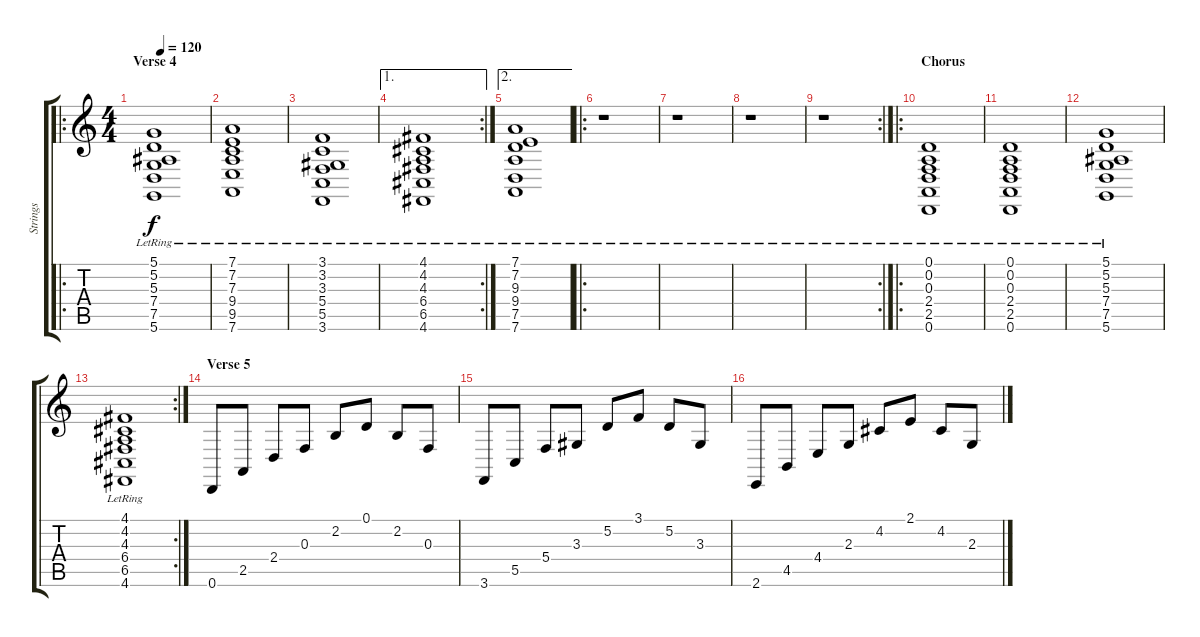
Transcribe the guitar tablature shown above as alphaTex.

\track ("Strings" "Strings") {instrument stringensemble1}
\staff {score tabs}
\tuning (D4 A3 F3 C3 G2 D2) {hide}
\ro
\ts (4 4)
\section ("" "Verse 4")
\tempo 120
\clef g2
\ks c
(5.1{lr} 5.2{lr} 5.3{lr} 7.4{lr} 7.5{lr} 5.6{lr}).1{dy f} |
(7.1{lr} 7.2{lr} 7.3{lr} 9.4{lr} 9.5{lr} 7.6{lr}).1 |
(3.1{lr} 3.2{lr} 3.3{lr} 5.4{lr} 5.5{lr} 3.6{lr}).1 |
\ae 1
\rc 2
(4.1{lr} 4.2{lr} 4.3{lr} 6.4{lr} 6.5{lr} 4.6{lr}).1 |
\ae 2
(7.1{lr} 7.2{lr} 9.3{lr} 9.4{lr} 7.5{lr} 7.6{lr}).1 |
\ro
r.1 |
r.1 |
r.1 |
\rc 2
r.1 |
\ro
\section ("" "Chorus")
(0.1{lr} 0.2{lr} 0.3{lr} 2.4{lr} 2.5{lr} 0.6{lr}).1 |
(0.1{lr} 0.2{lr} 0.3{lr} 2.4{lr} 2.5{lr} 0.6{lr}).1 |
(5.1{lr} 5.2{lr} 5.3{lr} 7.4{lr} 7.5{lr} 5.6{lr}).1 |
\rc 2
(4.1{lr} 4.2{lr} 4.3{lr} 6.4{lr} 6.5{lr} 4.6{lr}).1 |
\section ("" "Verse 5")
0.6.8 2.5.8 2.4.8 0.3.8 2.2.8 0.1.8 2.2.8 0.3.8 |
3.6.8 5.5.8 5.4.8 3.3.8 5.2.8 3.1.8 5.2.8 3.3.8 |
2.6.8 4.5.8 4.4.8 2.3.8 4.2.8 2.1.8 4.2.8 2.3.8
